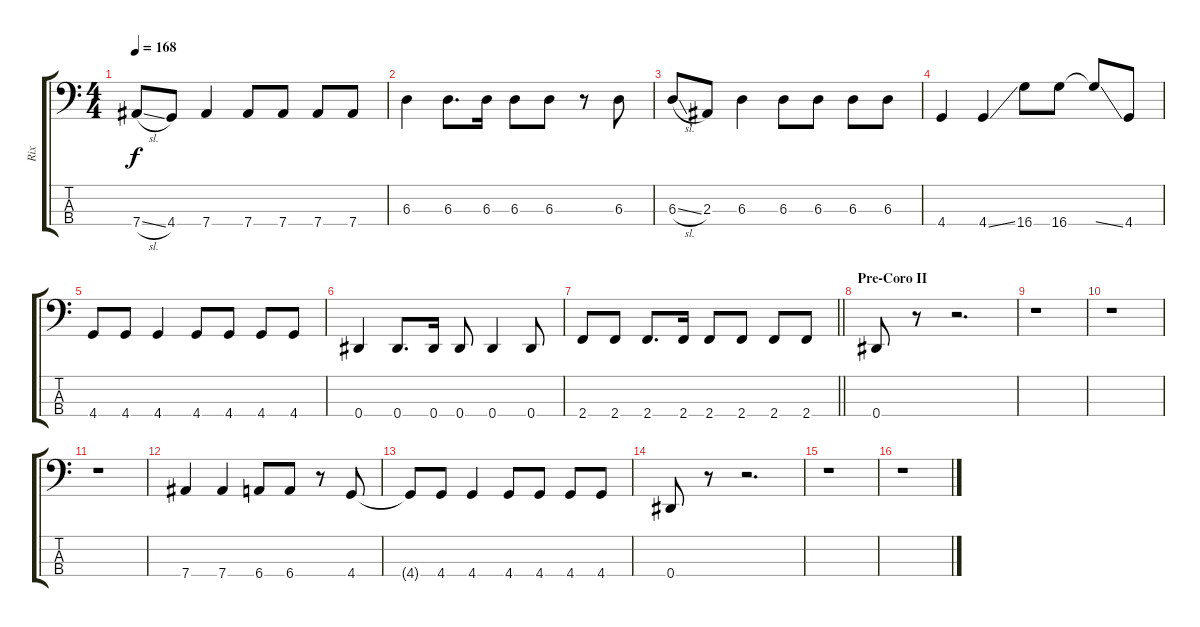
\track ("Rix" "Rix") {instrument electricbasspick}
\staff {score tabs}
\tuning (Gb2 Db2 Ab1 Eb1) {hide}
\ts (4 4)
\tempo 168
\clef f4
\ks c
7.4{sl}.8{dy f} 4.4.8 7.4.4 7.4.8 7.4.8 7.4.8 7.4.8 |
6.3.4 6.3.8{d} 6.3.16 6.3.8 6.3.8 r.8 6.3.8 |
6.3{sl}.8 2.3.8 6.3.4 6.3.8 6.3.8 6.3.8 6.3.8 |
4.4.4 4.4{ss}.4 16.4.8 16.4.8 16.4{ss t}.8 4.4.8 |
4.4.8 4.4.8 4.4.4 4.4.8 4.4.8 4.4.8 4.4.8 |
0.4.4 0.4.8{d} 0.4.16 0.4.8 0.4.4 0.4.8 |
\barLineRight lightlight
2.4.8 2.4.8 2.4.8{d} 2.4.16 2.4.8 2.4.8 2.4.8 2.4.8 |
\section ("" "Pre-Coro II")
0.4.8 r.8 r.2{d} |
r.1 |
r.1 |
r.1 |
7.4.4 7.4.4 6.4.8 6.4.8 r.8 4.4.8 |
4.4{t}.8 4.4.8 4.4.4 4.4.8 4.4.8 4.4.8 4.4.8 |
0.4.8 r.8 r.2{d} |
r.1 |
r.1
